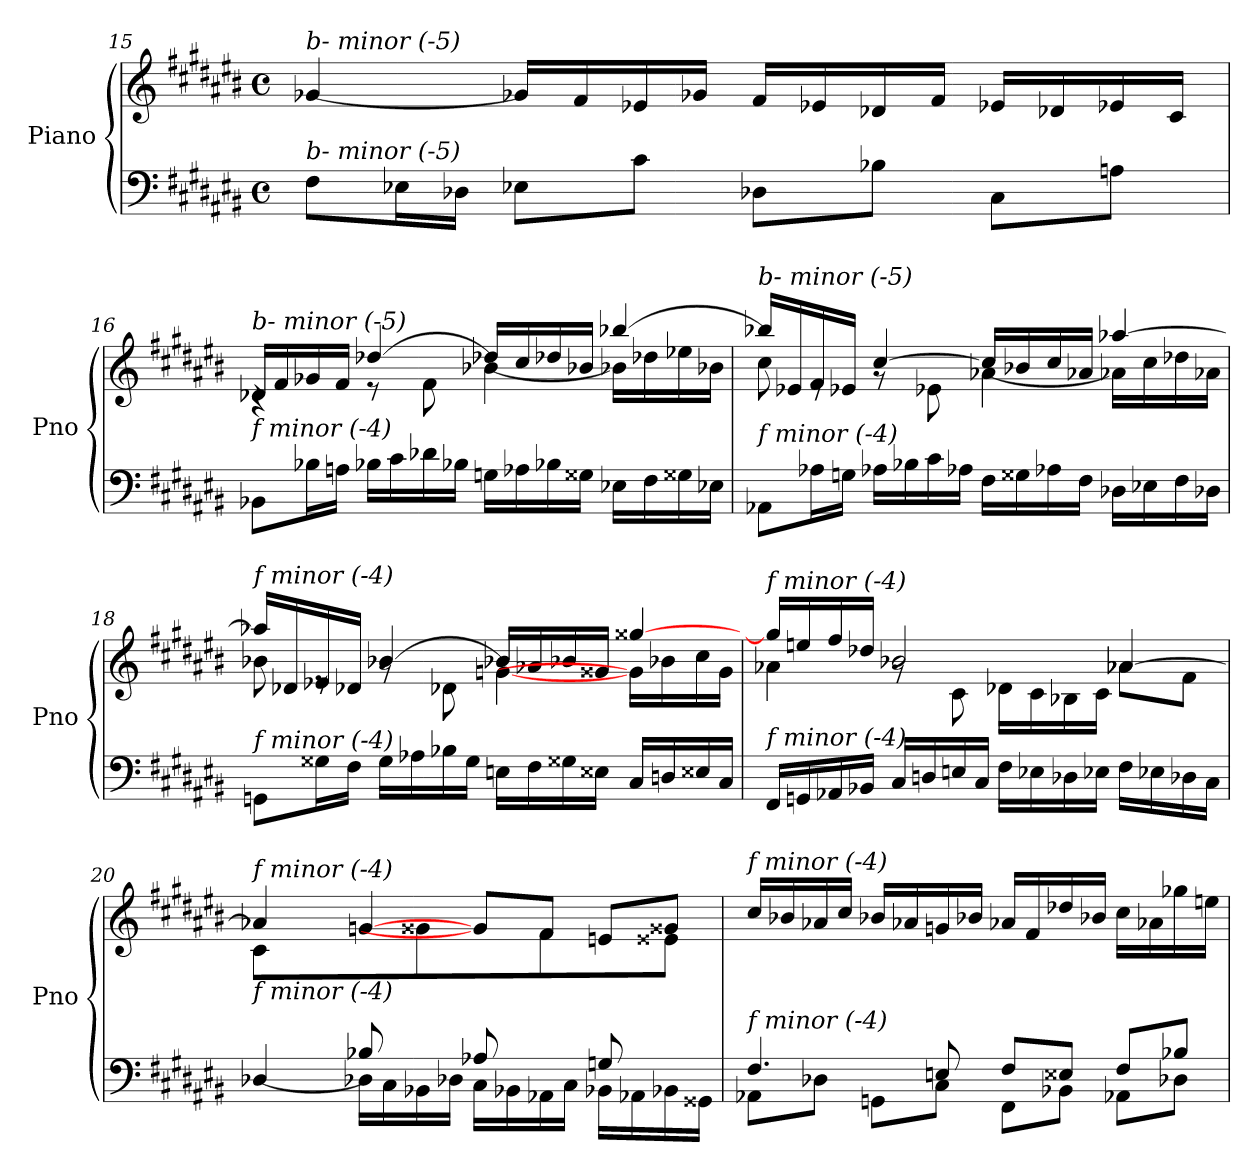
**kern	**kern
*part1	*part1
*staff2	*staff1
*I"Piano	*
*I'Pno	*
*clefF4	*clefG2
*k[f#c#g#d#a#e#b#]	*k[f#c#g#d#a#e#b#]
*M4/4	*M4/4
*met(c)	*met(c)
=15	=15
!	!LO:TX:i:t=b- minor (-5)
!LO:TX:i:t=b- minor (-5)	!
8F#i\L	[4g-Xi/
16E-Xi\L	.
16D-Xi\JJ	.
8E-Xi\L	16g-Xi/LL]
.	16f#i/
8c#i\J	16e-Xi/
.	16g-Xi/JJ
8D-Xi\L	16f#i/LL
.	16e-Xi/
8B-Xi\J	16d-Xi/
.	16f#i/JJ
8C#i\L	16e-Xi/LL
.	16d-Xi/
8Ani\J	16e-Xi/
.	16c#i/JJ
!!LO:PB:g=z
=16	=16
*	*^
!	!LO:TX:i:t=b- minor (-5)	!
!LO:TX:i:t=f minor (-4)	!	!
8BB-Xi\L	16d-Xi/LL	4rc
.	16f#i/	.
16B-Xi\L	16g-Xi/	.
16Ani\JJ	16f#i/JJ	.
16B-Xi\LL	[4dd-Xi/	8r
16c#i\	.	.
16d-Xi\	.	8f#i\
16B-Xi\JJ	.	.
16Gni\LL	16dd-Xi/LL]	[4b-Xi\
16A-Xi\	16cc#i/	.
16B-Xi\	16dd-Xi/	.
16G##i\JJ	16b-Xi/JJ	.
16E-Xi\LL	[4bb-Xi/	16b-Xi\LL]
16F#i\	.	16dd-Xi\
16G##Xi\	.	16ee-Xi\
16E-Xi\JJ	.	16b-Xi\JJ
=17	=17	=17
!	!LO:TX:i:t=b- minor (-5)	!
!LO:TX:i:t=f minor (-4)	!	!
8AA-Xi\L	16bb-Xi/LL]	8cc#i\
.	16e-Xi/	.
16A-Xi\L	16f#i/	8re
16Gni\JJ	16e-Xi/JJ	.
16A-Xi\LL	[4cc#i/	8rg
16B-Xi\	.	.
16c#i\	.	8e-Xi\
16A-Xi\JJ	.	.
16F#i\LL	16cc#i/LL]	[4a-Xi\
16G##Xi\	16b-Xi/	.
16A-Xi\	16cc#i/	.
16F#i\JJ	16a-Xi/JJ	.
16D-Xi\LL	[4aa-Xi/	16a-Xi\LL]
16E-Xi\	.	16cc#i\
16F#i\	.	16dd-Xi\
16D-Xi\JJ	.	16a-Xi\JJ
!!LO:LB:g=z	!!
=18	=18	=18
!	!LO:TX:i:t=f minor (-4)	!
!LO:TX:i:t=f minor (-4)	!	!
8GGni\L	16aa-Xi/LL]	8b-Xi\
.	16d-Xi/	.
16G##Xi\L	16e-Xi/	8re
16F#i\JJ	16d-Xi/JJ	.
16G##i\LL	[4b-Xi/	8rg
16A-Xi\	.	.
16B-Xi\	.	8d-Xi\
16G##i\JJ	.	.
16Eni\LL	16b-Xi/LL]	[4gni\
16F#i\	16a-Xi/	.
16G##Xi\	16b-Xi/	.
16E##i\JJ	16g##Xi/JJ	.
16C#i/LL	[4gg##Xi/	16g##i\LL]
16Dni/	.	16b-Xi\
16E##Xi/	.	16cc#i\
16C#i/JJ	.	16g##i\JJ
=19	=19	=19
!	!LO:TX:i:t=f minor (-4)	!
!LO:TX:i:t=f minor (-4)	!	!
16FF#i/LL	16ggni/LL]	4a-Xi\
16GGni/	16eeni/	.
16AA-Xi/	16ff#i/	.
16BB-Xi/JJ	16dd-Xi/JJ	.
16C#i/LL	2b-Xi/	8rg
16Dni/	.	.
16Eni/	.	8c#i\
16C#i/JJ	.	.
16F#i\LL	.	16d-Xi\LL
16E-Xi\	.	16c#i\
16D-Xi\	.	16B-Xi\
16E-Xi\JJ	.	16c#i\JJ
16F#i\LL	[4a-Xi/	8a-Xi\L
16E-Xi\	.	.
16D-Xi\	.	8f#i\J
16C#i\JJ	.	.
!!LO:LB:g=z	!!
=20	=20	=20
*^	*	*
!	!	!LO:TX:i:t=f minor (-4)	!
!LO:TX:i:t=f minor (-4)	!	!	!
8ryy	[4D-Xi/	4a-Xi/]	8c#i\L
16B-Xi/L	.	.	4ryy
16A-Xi/JJ	.	.	.
8B-Xi/L	16D-Xi\LL]	[4gni/	.
.	16C#i\	.	.
8ryy	16BB-Xi\	.	8g##Xi\J
.	16D-Xi\JJ	.	.
8A-Xi/L	16C#i\LL	8g##i/L]	8ryy
.	16BB-Xi\	.	.
8ryy	16AA-Xi\	8f#i/J	8f#i\J
.	16C#i\JJ	.	.
8Gni/L	16BB-Xi\LL	8eni/L	8ryy
.	16AA-Xi\	.	.
8ryy	16BB-Xi\	8g##Xi/J	8e##Xi\J
.	16GG##Xi\JJ	.	.
*	*	*v	*v
=21	=21	=21
!	!	!LO:TX:i:t=f minor (-4)
!LO:TX:i:t=f minor (-4)	!	!
4.F#i/	8AA-Xi\L	16cc#i/LL
.	.	16b-Xi/
.	8D-Xi\J	16a-Xi/
.	.	16cc#i/JJ
.	8GGni\L	16b-Xi/LL
.	.	16a-Xi/
8Eni/	8C#i\J	16gni/
.	.	16b-Xi/JJ
8F#i/L	8FF#i\L	16a-Xi/LL
.	.	16f#i/
8E##Xi/J	8BB-Xi\J	16dd-Xi/
.	.	16b-Xi/JJ
8F#i/L	8AA-Xi\L	16cc#i\LL
.	.	16a-Xi\
8B-Xi/J	8D-Xi\J	16gg-Xi\
.	.	16eeni\JJ
*v	*v	*
=	=
*-	*-
